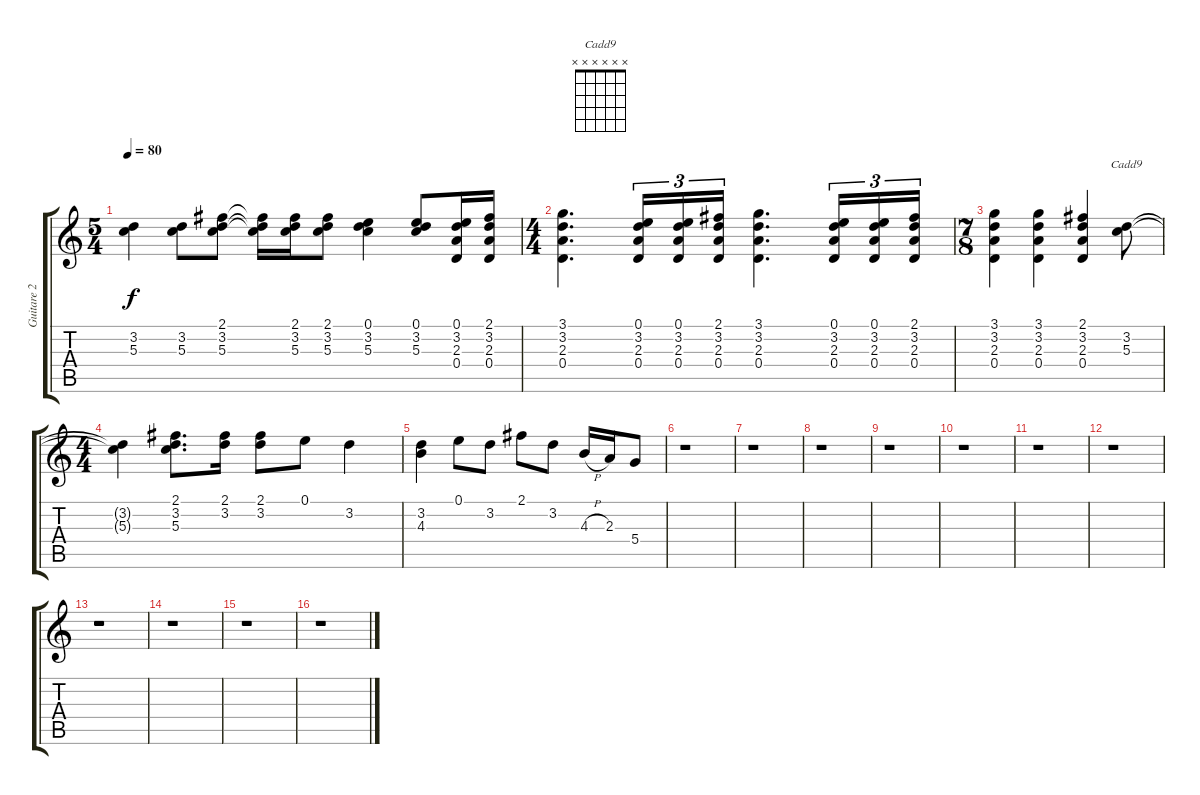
\track ("Guitare 2 (12 cordes)" "Guitare 2 ") {instrument electricguitarjazz}
\staff {score tabs}
\tuning (E4 B3 G3 D3 A2 E2) {hide}
\chord ("Cadd9" x x x x x x)
\ts (5 4)
\tempo 80
\clef g2
\ks c
(3.2 5.3).4{dy f} (3.2 5.3).8 (2.1 3.2 5.3).8 (2.1{t} 3.2{t} 5.3{t}).16 (2.1 3.2 5.3).16 (2.1 3.2 5.3).8 (0.1 3.2 5.3).4 (0.1 3.2 5.3).8 (0.1 3.2 2.3 0.4).16 (2.1 3.2 2.3 0.4).16 |
\ts (4 4)
(3.1 3.2 2.3 0.4).4{d} (0.1 3.2 2.3 0.4).16{tu (3 2)} (0.1 3.2 2.3 0.4).16{tu (3 2)} (2.1 3.2 2.3 0.4).16{tu (3 2)} (3.1 3.2 2.3 0.4).4{d} (0.1 3.2 2.3 0.4).16{tu (3 2)} (0.1 3.2 2.3 0.4).16{tu (3 2)} (2.1 3.2 2.3 0.4).16{tu (3 2)} |
\ts (7 8)
(3.1 3.2 2.3 0.4).4 (3.1 3.2 2.3 0.4).4 (2.1 3.2 2.3 0.4).4 (3.2 5.3).8{ch "Cadd9"} |
\ts (4 4)
(3.2{t} 5.3{t}).4 (2.1 3.2 5.3).8{d} (2.1 3.2).16 (2.1 3.2).8 0.1.8 3.2.4 |
(3.2 4.3).4 0.1.8 3.2.8 2.1.8 3.2.8 4.3{h}.16 2.3.16 5.4.8 |
r.1 |
r.1 |
r.1 |
r.1 |
r.1 |
r.1 |
r.1 |
r.1 |
r.1 |
r.1 |
r.1
